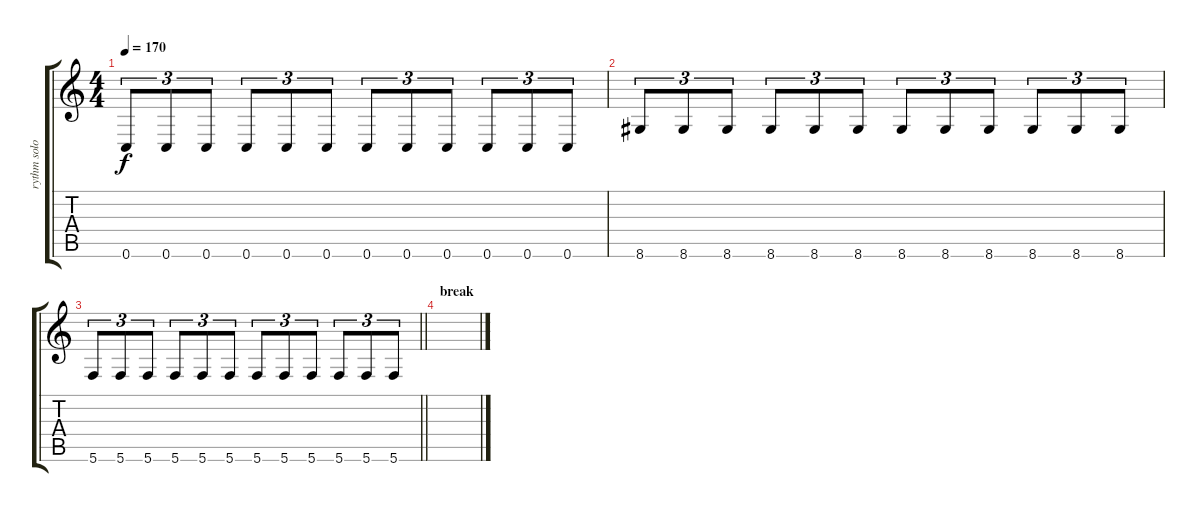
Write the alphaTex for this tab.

\track ("rythm solo 2" "rythm solo") {instrument distortionguitar}
\staff {score tabs}
\tuning (D4 A3 F3 C3 G2 C2) {hide}
\ts (4 4)
\tempo 170
\clef g2
\ks c
0.6.8{tu (3 2) dy f} 0.6.8{tu (3 2)} 0.6.8{tu (3 2)} 0.6.8{tu (3 2)} 0.6.8{tu (3 2)} 0.6.8{tu (3 2)} 0.6.8{tu (3 2)} 0.6.8{tu (3 2)} 0.6.8{tu (3 2)} 0.6.8{tu (3 2)} 0.6.8{tu (3 2)} 0.6.8{tu (3 2)} |
8.6.8{tu (3 2)} 8.6.8{tu (3 2)} 8.6.8{tu (3 2)} 8.6.8{tu (3 2)} 8.6.8{tu (3 2)} 8.6.8{tu (3 2)} 8.6.8{tu (3 2)} 8.6.8{tu (3 2)} 8.6.8{tu (3 2)} 8.6.8{tu (3 2)} 8.6.8{tu (3 2)} 8.6.8{tu (3 2)} |
\barLineRight lightlight
5.6.8{tu (3 2)} 5.6.8{tu (3 2)} 5.6.8{tu (3 2)} 5.6.8{tu (3 2)} 5.6.8{tu (3 2)} 5.6.8{tu (3 2)} 5.6.8{tu (3 2)} 5.6.8{tu (3 2)} 5.6.8{tu (3 2)} 5.6.8{tu (3 2)} 5.6.8{tu (3 2)} 5.6.8{tu (3 2)} |
\section ("" "break")
